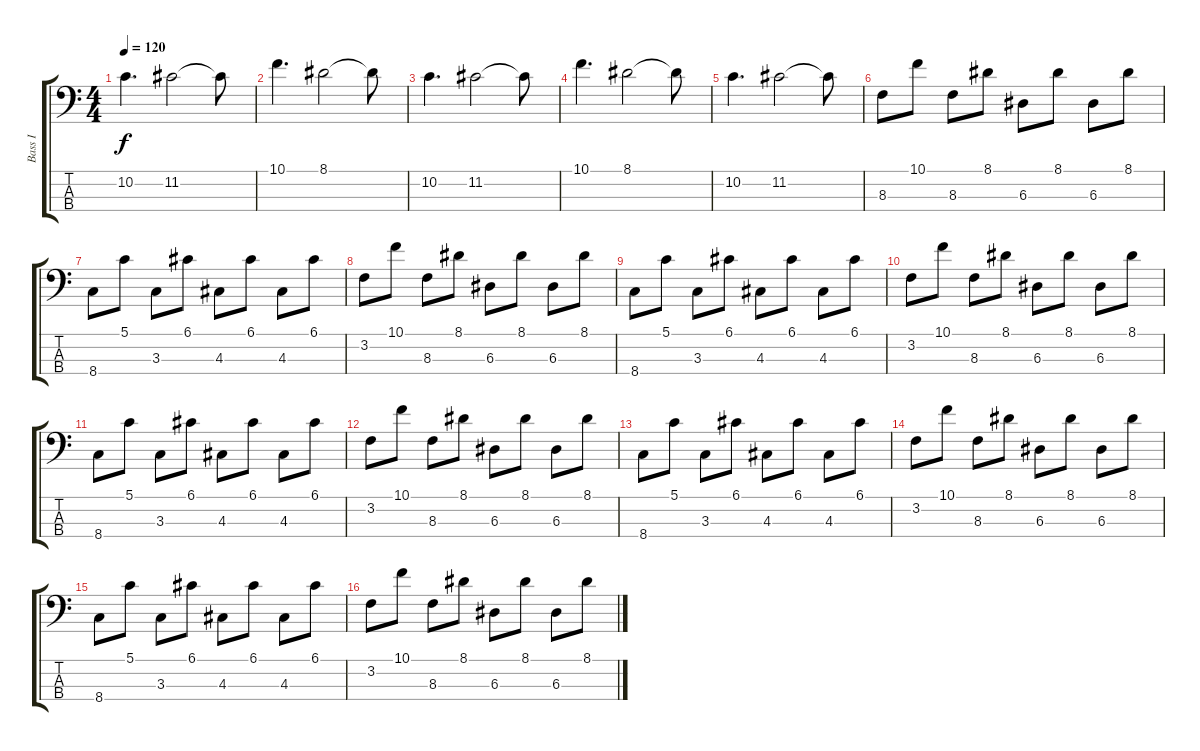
\track ("Bass I" "Bass I") {instrument acousticbass}
\staff {score tabs}
\tuning (G2 D2 A1 E1) {hide}
\ts (4 4)
\tempo 120
\clef f4
\ks c
10.2.4{d dy f} 11.2.2 11.2{t}.8 |
10.1.4{d} 8.1.2 8.1{t}.8 |
10.2.4{d} 11.2.2 11.2{t}.8 |
10.1.4{d} 8.1.2 8.1{t}.8 |
10.2.4{d} 11.2.2 11.2{t}.8 |
8.3.8 10.1.8 8.3.8 8.1.8 6.3.8 8.1.8 6.3.8 8.1.8 |
8.4.8 5.1.8 3.3.8 6.1.8 4.3.8 6.1.8 4.3.8 6.1.8 |
3.2.8 10.1.8 8.3.8 8.1.8 6.3.8 8.1.8 6.3.8 8.1.8 |
8.4.8 5.1.8 3.3.8 6.1.8 4.3.8 6.1.8 4.3.8 6.1.8 |
3.2.8 10.1.8 8.3.8 8.1.8 6.3.8 8.1.8 6.3.8 8.1.8 |
8.4.8 5.1.8 3.3.8 6.1.8 4.3.8 6.1.8 4.3.8 6.1.8 |
3.2.8 10.1.8 8.3.8 8.1.8 6.3.8 8.1.8 6.3.8 8.1.8 |
8.4.8 5.1.8 3.3.8 6.1.8 4.3.8 6.1.8 4.3.8 6.1.8 |
3.2.8 10.1.8 8.3.8 8.1.8 6.3.8 8.1.8 6.3.8 8.1.8 |
8.4.8 5.1.8 3.3.8 6.1.8 4.3.8 6.1.8 4.3.8 6.1.8 |
3.2.8 10.1.8 8.3.8 8.1.8 6.3.8 8.1.8 6.3.8 8.1.8
